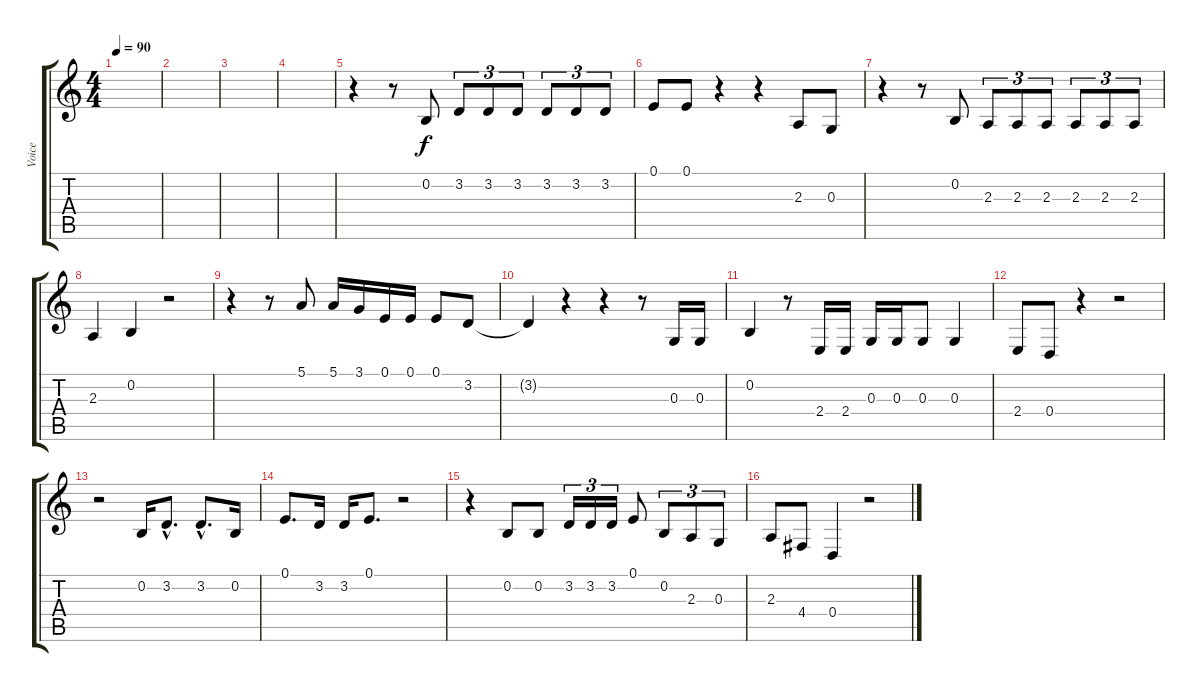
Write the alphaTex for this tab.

\track ("Voice" "Voice") {instrument drawbarorgan}
\staff {score tabs}
\tuning (E4 B3 G3 D3 A2 E2) {hide}
\ts (4 4)
\tempo 90
\clef g2
\ks c
|
|
|
|
r.4 r.8 0.2.8 3.2.8{tu (3 2)} 3.2.8{tu (3 2)} 3.2.8{tu (3 2)} 3.2.8{tu (3 2)} 3.2.8{tu (3 2)} 3.2.8{tu (3 2)} |
0.1.8 0.1.8 r.4 r.4 2.3.8 0.3.8 |
r.4 r.8 0.2.8 2.3.8{tu (3 2)} 2.3.8{tu (3 2)} 2.3.8{tu (3 2)} 2.3.8{tu (3 2)} 2.3.8{tu (3 2)} 2.3.8{tu (3 2)} |
2.3.4 0.2.4 r.2 |
r.4 r.8 5.1.8 5.1.16 3.1.16 0.1.16 0.1.16 0.1.8 3.2.8 |
3.2{t}.4 r.4 r.4 r.8 0.3.16 0.3.16 |
0.2.4 r.8 2.4.16 2.4.16 0.3.16 0.3.16 0.3.8 0.3.4 |
2.4.8 0.4.8 r.4 r.2 |
r.2 0.2.16 3.2{hac}.8{d} 3.2{hac}.8{d} 0.2.16 |
0.1.8{d} 3.2.16 3.2.16 0.1.8{d} r.2 |
r.4 0.2.8 0.2.8 3.2.16{tu (3 2)} 3.2.16{tu (3 2)} 3.2.16{tu (3 2)} 0.1.8 0.2.8{tu (3 2)} 2.3.8{tu (3 2)} 0.3.8{tu (3 2)} |
2.3.8 4.4.8 0.4.4 r.2
